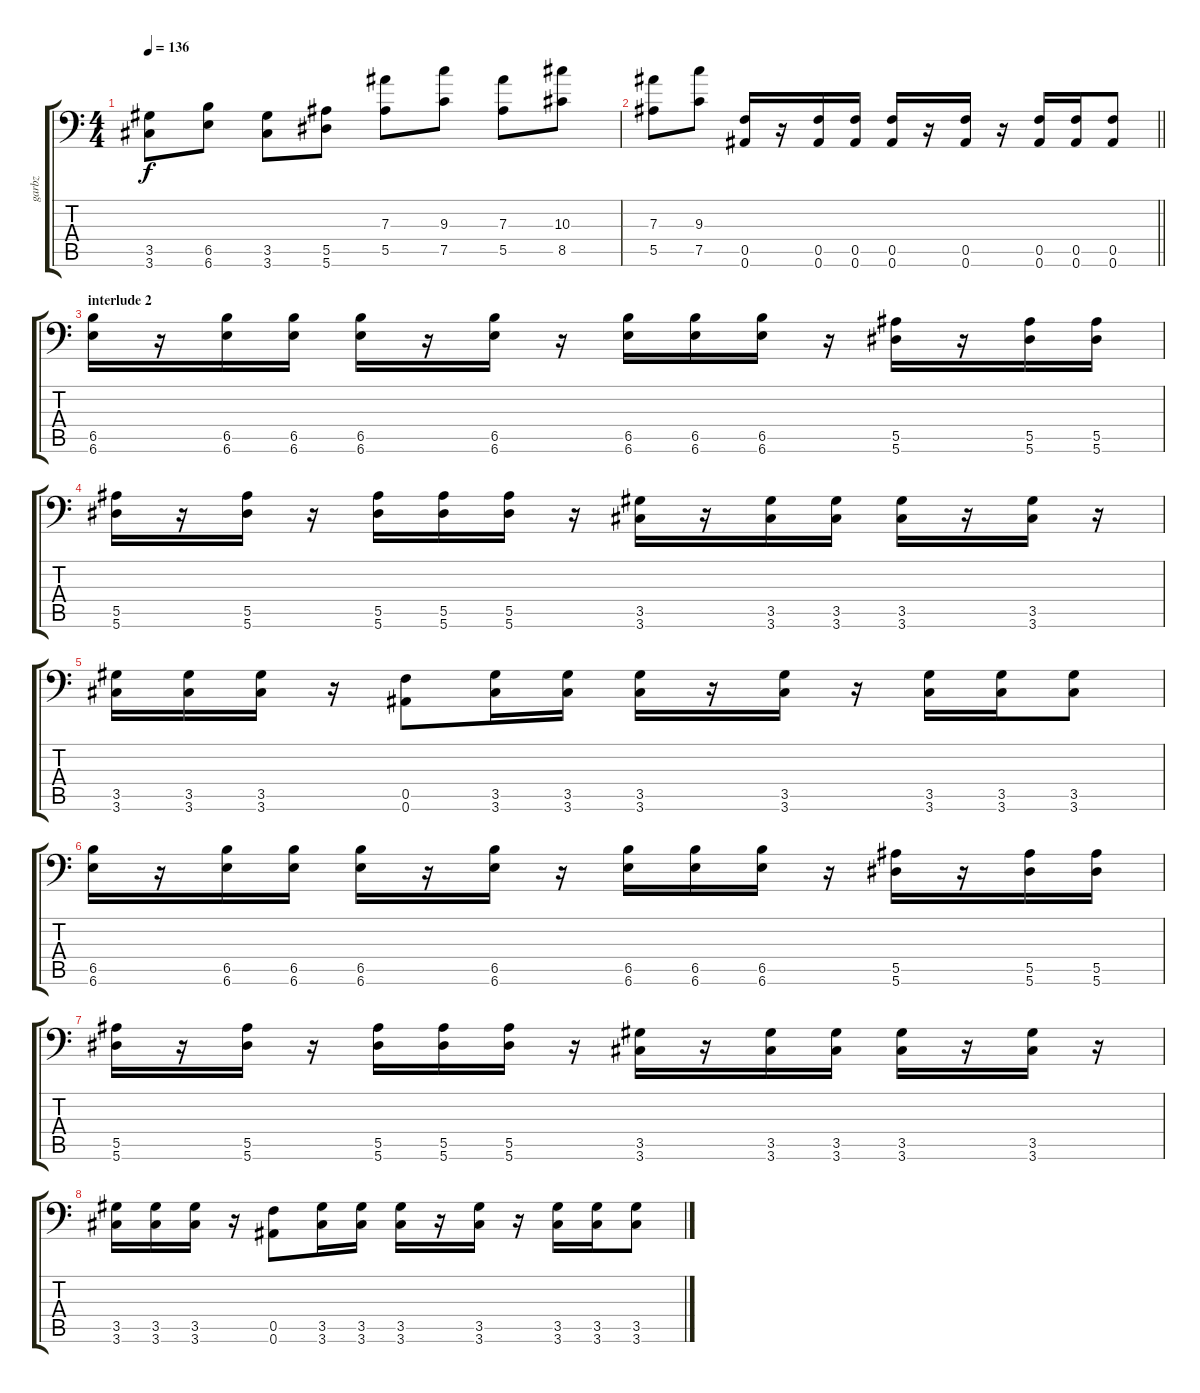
\track ("garbz" "garbz") {instrument distortionguitar}
\staff {score tabs}
\tuning (C4 G3 Eb3 Bb2 F2 Bb1) {hide}
\ts (4 4)
\tempo 136
\clef f4
\ks c
(3.5 3.6).8{dy f} (6.5 6.6).8 (3.5 3.6).8 (5.5 5.6).8 (7.3 5.5).8 (9.3 7.5).8 (7.3 5.5).8 (10.3 8.5).8 |
\barLineRight lightlight
(7.3 5.5).8 (9.3 7.5).8 (0.5 0.6).16 r.16 (0.5 0.6).16 (0.5 0.6).16 (0.5 0.6).16 r.16 (0.5 0.6).16 r.16 (0.5 0.6).16 (0.5 0.6).16 (0.5 0.6).8 |
\section ("" "interlude 2")
(6.5 6.6).16 r.16 (6.5 6.6).16 (6.5 6.6).16 (6.5 6.6).16 r.16 (6.5 6.6).16 r.16 (6.5 6.6).16 (6.5 6.6).16 (6.5 6.6).16 r.16 (5.5 5.6).16 r.16 (5.5 5.6).16 (5.5 5.6).16 |
(5.5 5.6).16 r.16 (5.5 5.6).16 r.16 (5.5 5.6).16 (5.5 5.6).16 (5.5 5.6).16 r.16 (3.5 3.6).16 r.16 (3.5 3.6).16 (3.5 3.6).16 (3.5 3.6).16 r.16 (3.5 3.6).16 r.16 |
(3.5 3.6).16 (3.5 3.6).16 (3.5 3.6).16 r.16 (0.5 0.6).8 (3.5 3.6).16 (3.5 3.6).16 (3.5 3.6).16 r.16 (3.5 3.6).16 r.16 (3.5 3.6).16 (3.5 3.6).16 (3.5 3.6).8 |
(6.5 6.6).16 r.16 (6.5 6.6).16 (6.5 6.6).16 (6.5 6.6).16 r.16 (6.5 6.6).16 r.16 (6.5 6.6).16 (6.5 6.6).16 (6.5 6.6).16 r.16 (5.5 5.6).16 r.16 (5.5 5.6).16 (5.5 5.6).16 |
(5.5 5.6).16 r.16 (5.5 5.6).16 r.16 (5.5 5.6).16 (5.5 5.6).16 (5.5 5.6).16 r.16 (3.5 3.6).16 r.16 (3.5 3.6).16 (3.5 3.6).16 (3.5 3.6).16 r.16 (3.5 3.6).16 r.16 |
(3.5 3.6).16 (3.5 3.6).16 (3.5 3.6).16 r.16 (0.5 0.6).8 (3.5 3.6).16 (3.5 3.6).16 (3.5 3.6).16 r.16 (3.5 3.6).16 r.16 (3.5 3.6).16 (3.5 3.6).16 (3.5 3.6).8
